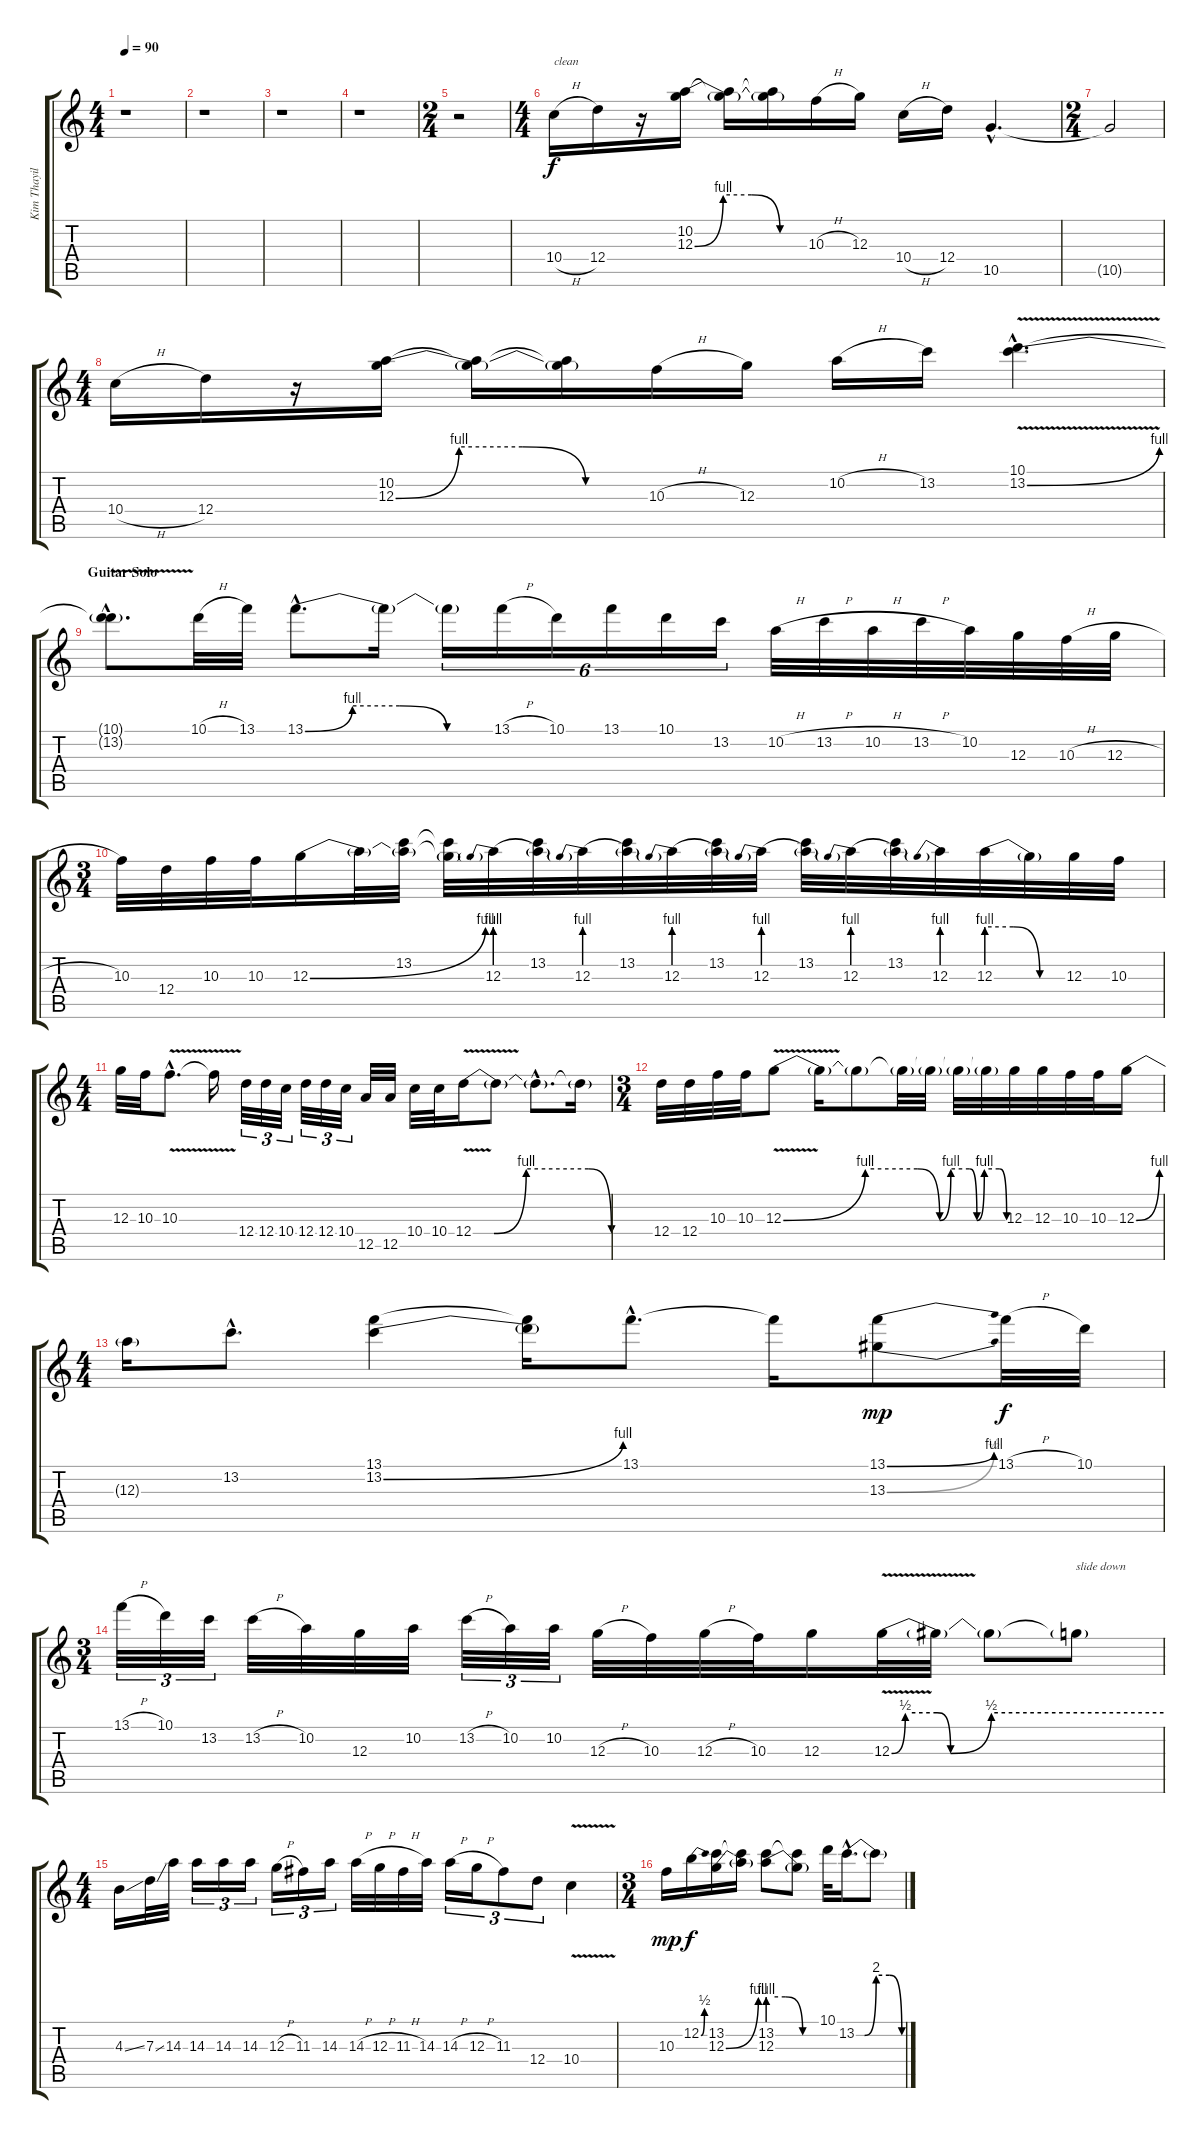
\track ("Kim Thayil solo" "Kim Thayil") {instrument distortionguitar}
\staff {score tabs}
\tuning (E4 B3 G3 D3 A2 E2) {hide}
\ts (4 4)
\tempo 90
\clef g2
\ks c
r.1{dy f} |
r.1 |
r.1 |
r.1 |
\ts (2 4)
r.2 |
\ts (4 4)
10.4{h}.16{txt "clean" instrument electricguitarclean} 12.4.16 r.16 (10.2 12.3{be (custom 0 0 15 4 30 4 45 0 60 0)}).16 (10.2{t} 12.3{t}).16 (10.2{t} 12.3{t}).16 10.3{h}.16 12.3.16 10.4{h}.16 12.4.16 10.5{hac}.4{d} |
\ts (2 4)
10.5{t}.2 |
\ts (4 4)
10.4{h}.16 12.4.16 r.16 (10.2 12.3{be (custom 0 0 15 4 30 4 45 0 60 0)}).16 (10.2{t} 12.3{t}).16 (10.2{t} 12.3{t}).16 10.3{h}.16 12.3.16 10.2{h}.16 13.2.16 (10.1{hac} 13.2{be (bend 0 0 60 4) v hac}).4{d instrument distortionguitar} |
\section ("" "Guitar Solo")
(10.1{hac t} 13.2{hac t}).8{d} 10.1{h}.32 13.1.32 13.1{be (custom 0 0 15 4 30 4 45 0 60 0) hac}.8{d} 13.1{t}.16 13.1{t}.16{tu (6 4)} 13.1{h}.16{tu (6 4)} 10.1.16{tu (6 4)} 13.1.16{tu (6 4)} 10.1.16{tu (6 4)} 13.2.16{tu (6 4)} 10.2{h}.32 13.2{h}.32 10.2{h}.32 13.2{h}.32 10.2.32 12.3.32 10.3{h}.32 12.3{h}.32 |
\ts (3 4)
10.3.32 12.4.32 10.3.32 10.3.32 12.3{be (bend 0 0 60 4)}.16 12.3{t}.32 (13.2 12.3{t}).32 (13.2{t} 12.3{t}).32 12.3{be (prebend 0 4 60 4)}.32 (13.2 12.3{t}).32 12.3{be (prebend 0 4 60 4)}.32 (13.2 12.3{t}).32 12.3{be (prebend 0 4 60 4)}.32 (13.2 12.3{t}).32 12.3{be (prebend 0 4 60 4)}.32 (13.2 12.3{t}).32 12.3{be (prebend 0 4 60 4)}.32 (13.2 12.3{t}).32 12.3{be (prebend 0 4 60 4)}.32 12.3{be (custom 0 4 20 4 40 0 60 0)}.32 12.3{t}.32 12.3.32 10.3.32 |
\ts (4 4)
12.3.32 10.3.32 10.3{v hac}.8{d} 10.3{t}.16 12.4.32{tu (3 2)} 12.4.32{tu (3 2)} 10.4.32{tu (3 2)} 12.4.32{tu (3 2)} 12.4.32{tu (3 2)} 10.4.32{tu (3 2)} 12.5.32 12.5.32 10.4.32 10.4.32 12.4{be (custom 0 0 9 0 23 4 50 4 60 0) v}.16 12.4{t}.8 12.4{hac t}.8{d} 12.4{t}.16 |
\ts (3 4)
12.4.32 12.4.32 10.3.32 10.3.32 12.3{be (custom 0 0 22 4 36 4 42 0 45 4 50 4 52 0 54 4 58 4 60 0) v}.8 12.3{t}.16 12.3{t}.8 12.3{t}.32 12.3{t}.32 12.3{t}.32 12.3{t}.32 12.3.32 12.3.32 10.3.32 10.3.32 12.3{be (bend 0 0 60 4)}.16 |
\ts (4 4)
12.3{t}.16 13.2{hac}.8{d} (13.1 13.2{be (bend 0 0 60 4)}).4 (13.1{t} 13.2{t}).16 13.1{hac}.8{d} 13.1{t}.16 (13.1{be (bend 0 0 60 4)} 13.3{be (bend 0 0 60 2)}).8{dy mp} 13.1{h}.32{dy f} 10.1.32 |
\ts (3 4)
13.1{h}.32{tu (3 2)} 10.1.32{tu (3 2)} 13.2.32{tu (3 2)} 13.2{h}.32 10.2.32 12.3.32 10.2.32 13.2{h}.32{tu (3 2)} 10.2.32{tu (3 2)} 10.2.32{tu (3 2)} 12.3{h}.32 10.3.32 12.3{h}.32 10.3.32 12.3.16 12.3{be (custom 0 0 3 2 10 2 13 0 22 2 60 2) v}.32 12.3{t}.32 12.3{t}.8 12.3{t}.8{txt "slide down"} |
\ts (4 4)
4.3{ss}.16 7.3{ss}.32 14.3.32 14.3.16{tu (3 2)} 14.3.16{tu (3 2)} 14.3.16{tu (3 2)} 12.3{h}.16{tu (3 2)} 11.3.16{tu (3 2)} 14.3.16{tu (3 2)} 14.3{h}.32 12.3{h}.32 11.3{h}.32 14.3.32 14.3{h}.16{tu (3 2)} 12.3{h}.16{tu (3 2)} 11.3.8{tu (3 2)} 12.4.8{tu (3 2)} 10.4{v}.4 |
\ts (3 4)
10.3.16{dy mp} 12.2{be (bend 0 0 60 2)}.16{dy f} (13.2 12.3{be (bend 0 0 60 4)}).16 (13.2{t} 12.3{t}).16 (13.2 12.3{be (custom 0 4 20 4 40 0 60 0)}).8 (13.2{t} 12.3{t}).8 10.1.32 13.2{be (custom 0 0 10 0 24 8 40 8 55 0 60 0) hac}.16{d} 13.2{t}.8
